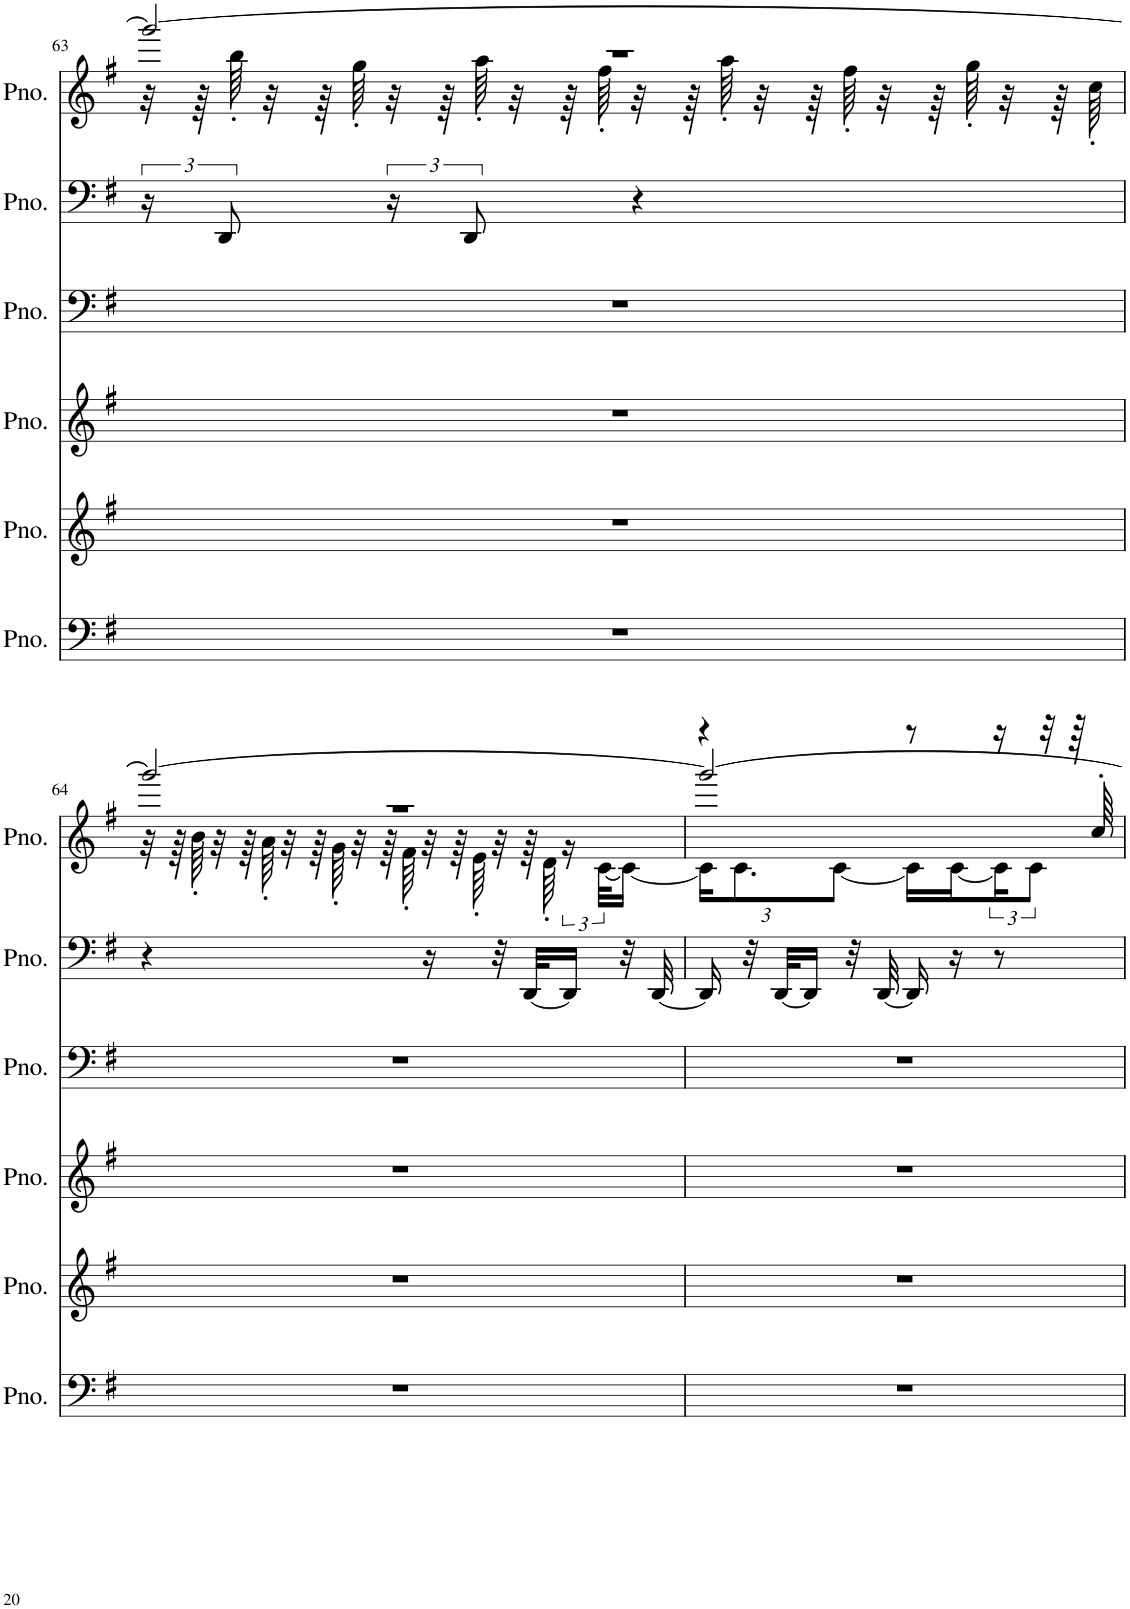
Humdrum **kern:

**kern	**kern	**kern	**kern	**kern	**kern
*part6	*part5	*part4	*part3	*part2	*part1
*staff6	*staff5	*staff4	*staff3	*staff2	*staff1
*I"Piano	*I"Piano	*I"Piano	*I"Piano	*I"Piano	*I"Piano
*I'Pno.	*I'Pno.	*I'Pno.	*I'Pno.	*I'Pno.	*I'Pno.
!!LO:PB:g=z
*clefF4	*clefG2	*clefG2	*clefF4	*clefF4	*clefG2
*k[f#]	*k[f#]	*k[f#]	*k[f#]	*k[f#]	*k[f#]
*M2/4	*M2/4	*M2/4	*M2/4	*M2/4	*M2/4
=63	=63	=63	=63	=63	=63
*	*	*	*	*	*^
*	*	*	*	*	*	*^
2r	2r	2r	2r	24r	2r	2ggg/_	32r
.	.	.	.	.	.	.	64r
.	.	.	.	12DD/	.	.	.
.	.	.	.	.	.	.	64bb'\
.	.	.	.	.	.	.	32r
.	.	.	.	.	.	.	64r
.	.	.	.	.	.	.	64gg'\
.	.	.	.	24r	.	.	32r
.	.	.	.	.	.	.	64r
.	.	.	.	12DD/	.	.	.
.	.	.	.	.	.	.	64aa'\
.	.	.	.	.	.	.	32r
.	.	.	.	.	.	.	64r
.	.	.	.	.	.	.	64ff#'\
.	.	.	.	4r	.	.	32r
.	.	.	.	.	.	.	64r
.	.	.	.	.	.	.	64aa'\
.	.	.	.	.	.	.	32r
.	.	.	.	.	.	.	64r
.	.	.	.	.	.	.	64ff#'\
.	.	.	.	.	.	.	32r
.	.	.	.	.	.	.	64r
.	.	.	.	.	.	.	64gg'\
.	.	.	.	.	.	.	32r
.	.	.	.	.	.	.	64r
.	.	.	.	.	.	.	64cc'\
!!LO:LB:g=z	!!	!!
=64	=64	=64	=64	=64	=64	=64	=64
2r	2r	2r	2r	4r	2r	2ggg/_	32r
.	.	.	.	.	.	.	64r
.	.	.	.	.	.	.	64b'\
.	.	.	.	.	.	.	32r
.	.	.	.	.	.	.	64r
.	.	.	.	.	.	.	64a'\
.	.	.	.	.	.	.	32r
.	.	.	.	.	.	.	64r
.	.	.	.	.	.	.	64g'\
.	.	.	.	.	.	.	32r
.	.	.	.	.	.	.	64r
.	.	.	.	.	.	.	64f#'\
.	.	.	.	16r	.	.	32r
.	.	.	.	.	.	.	64r
.	.	.	.	.	.	.	64e'\
.	.	.	.	32r	.	.	32r
.	.	.	.	[32DD/KLL	.	.	64r
.	.	.	.	.	.	.	64d'\
.	.	.	.	16DD/JJ]	.	.	24r
.	.	.	.	.	.	.	[48c\KLL
.	.	.	.	32r	.	.	16c\JJ_
.	.	.	.	[32DD/	.	.	.
=65	=65	=65	=65	=65	=65	=65	=65
*	*	*	*	*	*	*	*Xbrackettup
2r	2r	2r	2r	16DD/]	4r	2ggg/_	24c\KL]
.	.	.	.	.	.	.	12.c\
.	.	.	.	32r	.	.	.
.	.	.	.	[32DD/KLL	.	.	.
.	.	.	.	16DD/JJ]	.	.	.
.	.	.	.	.	.	.	[12c\J
.	.	.	.	32r	.	.	.
.	.	.	.	[32DD/	.	.	.
.	.	.	.	16DD/]	8r	.	16c\LL]
.	.	.	.	16r	.	.	[16c\
*	*	*	*	*	*	*	*brackettup
.	.	.	.	8r	16r	.	24c\J]
.	.	.	.	.	.	.	12c\J
.	.	.	.	.	32r	.	.
.	.	.	.	.	64r	.	.
.	.	.	.	.	64cc'/	.	.
*	*	*	*	*	*v	*v	*v
=	=	=	=	=	=
*-	*-	*-	*-	*-	*-
